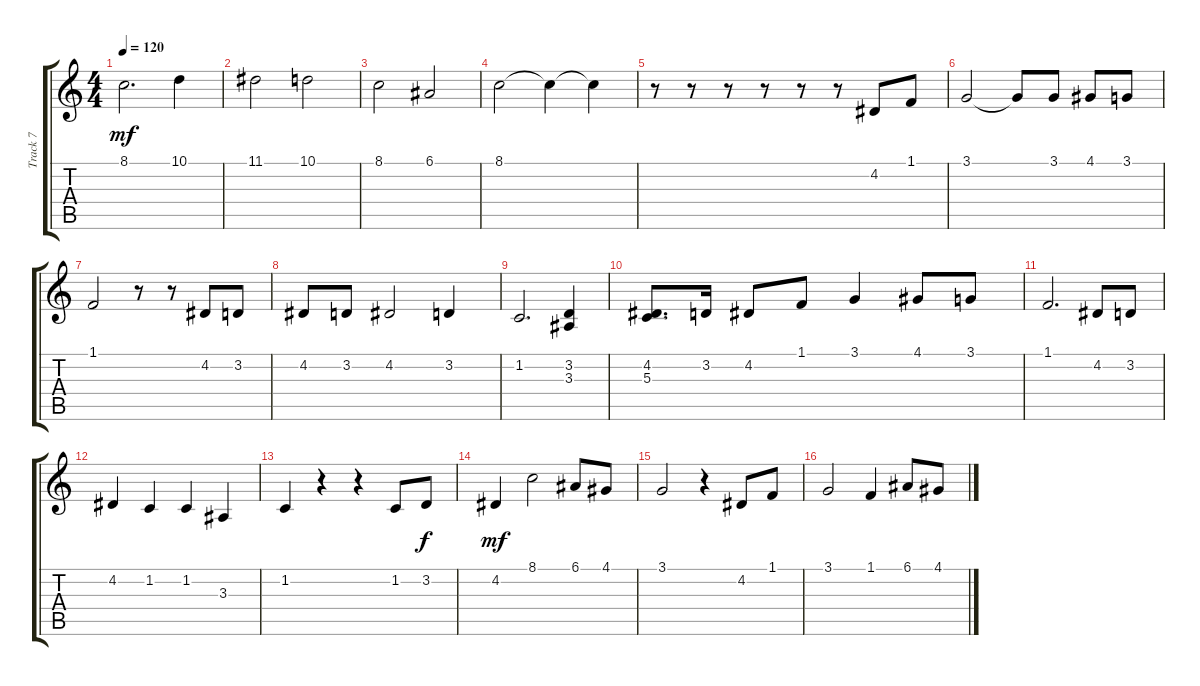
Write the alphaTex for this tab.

\track ("Track 7" "Track 7") {instrument violin}
\staff {score tabs}
\tuning (E4 B3 G3 D3 A2 E2) {hide}
\ts (4 4)
\tempo 120
\clef g2
\ks c
8.1.2{d dy mf} 10.1.4 |
11.1.2 10.1.2 |
8.1.2 6.1.2 |
8.1.2 8.1{t}.4 8.1{t}.4 |
r.8 r.8 r.8 r.8 r.8 r.8 4.2.8 1.1.8 |
3.1.2 3.1{t}.8 3.1.8 4.1.8 3.1.8 |
1.1.2 r.8 r.8 4.2.8 3.2.8 |
4.2.8 3.2.8 4.2.2 3.2.4 |
1.2.2{d} (3.2 3.3).4 |
(4.2 5.3).8{d} 3.2.16 4.2.8 1.1.8 3.1.4 4.1.8 3.1.8 |
1.1.2{d} 4.2.8 3.2.8 |
4.2.4 1.2.4 1.2.4 3.3.4 |
1.2.4 r.4 r.4 1.2.8 3.2.8{dy f} |
4.2.4{dy mf} 8.1.2 6.1.8 4.1.8 |
3.1.2 r.4 4.2.8 1.1.8 |
3.1.2 1.1.4 6.1.8 4.1.8
